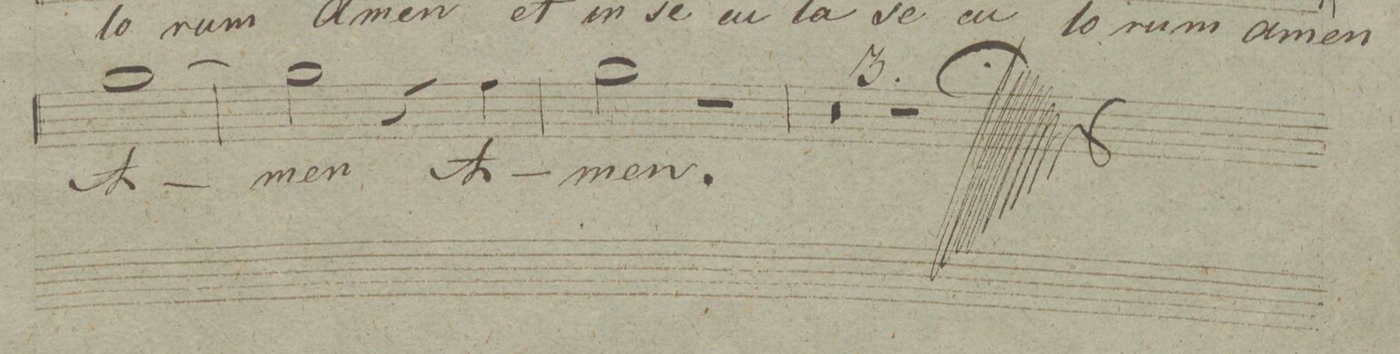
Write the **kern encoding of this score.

**kern	**text	**dynam
*I"Canto.	*	*
*clefC1	*	*
*k[c#f#d#g#]	*	*
*met(c|)	*	*
*M2/2	*	*
[1ee\	A-	.
=104	=104	=104
2ee\]	-men	.
4r	.	.
4dd#\	A-	.
=105	=105	=105
2ee\	-men.	.
2r	.	.
=106	=106	=106
0r	.	.
=107	=107	=107
=108	=108	=108
1r;	.	.
==	==	==
*-	*-	*-
